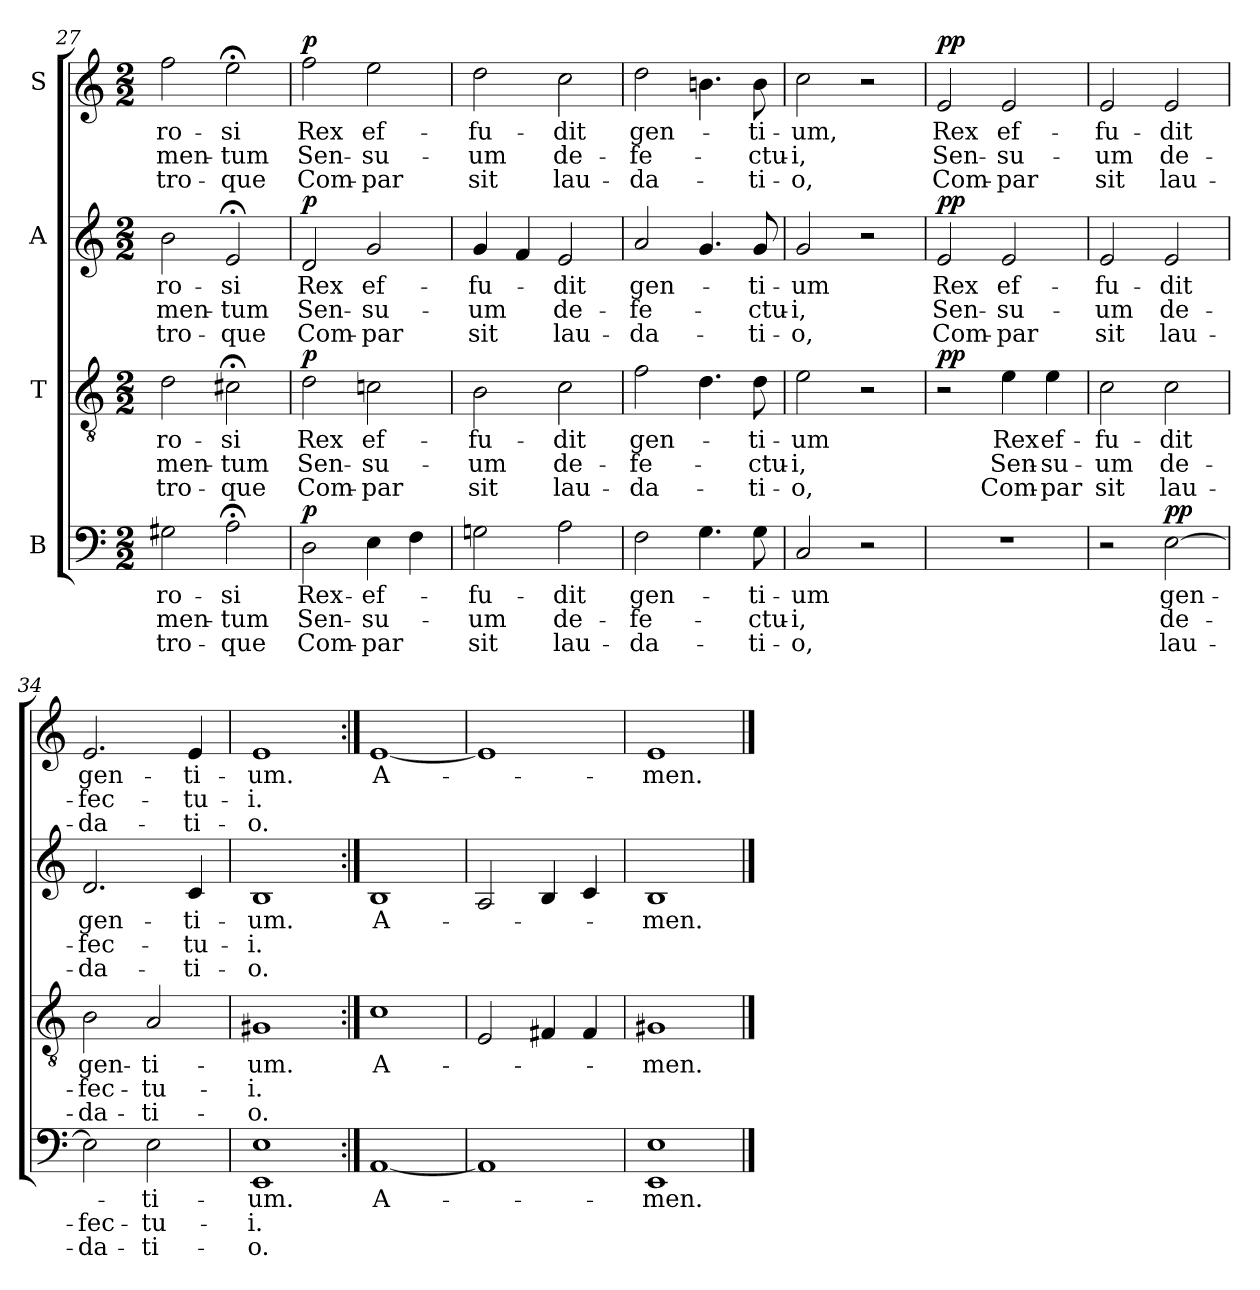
**kern	**text	**text	**text	**dynam	**kern	**text	**text	**text	**dynam	**kern	**text	**text	**text	**dynam	**kern	**text	**text	**text	**dynam
*part4	*part4	*part4	*part4	*part4	*part3	*part3	*part3	*part3	*part3	*part2	*part2	*part2	*part2	*part2	*part1	*part1	*part1	*part1	*part1
*staff4	*staff4	*staff4	*staff4	*staff4	*staff3	*staff3	*staff3	*staff3	*staff3	*staff2	*staff2	*staff2	*staff2	*staff2	*staff1	*staff1	*staff1	*staff1	*staff1
*I"B	*	*	*	*	*I"T	*	*	*	*	*I"A	*	*	*	*	*I"S	*	*	*	*
!!LO:PB:g=z
*clefF4	*	*	*	*	*clefGv2	*	*	*	*	*clefG2	*	*	*	*	*clefG2	*	*	*	*
*k[]	*	*	*	*	*k[]	*	*	*	*	*k[]	*	*	*	*	*k[]	*	*	*	*
*M2/2	*	*	*	*	*M2/2	*	*	*	*	*M2/2	*	*	*	*	*M2/2	*	*	*	*
=27	=27	=27	=27	=27	=27	=27	=27	=27	=27	=27	=27	=27	=27	=27	=27	=27	=27	=27	=27
!	!LO:LY:b	!LO:LY:b	!LO:LY:b	!	!	!LO:LY:b	!LO:LY:b	!LO:LY:b	!	!	!LO:LY:b	!LO:LY:b	!LO:LY:b	!	!	!LO:LY:b	!LO:LY:b	!LO:LY:b	!
2G#X\	-ro-	-men-	-tro-	.	2d\	-ro-	-men-	-tro-	.	2b\	-ro-	-men-	-tro-	.	2ff\	-ro-	-men-	-tro-	.
!	!LO:LY:b	!LO:LY:b	!LO:LY:b	!	!	!LO:LY:b	!LO:LY:b	!LO:LY:b	!	!	!LO:LY:b	!LO:LY:b	!LO:LY:b	!	!	!LO:LY:b	!LO:LY:b	!LO:LY:b	!
2A;<\	-si	-tum	-que	.	2c#X;<\	-si	-tum	-que	.	2e;</	-si	-tum	-que	.	2ee;<\	-si	-tum	-que	.
=28	=28	=28	=28	=28	=28	=28	=28	=28	=28	=28	=28	=28	=28	=28	=28	=28	=28	=28	=28
!	!LO:LY:b	!LO:LY:b	!LO:LY:b	!LO:DY:b	!	!LO:LY:b	!LO:LY:b	!LO:LY:b	!LO:DY:b	!	!LO:LY:b	!LO:LY:b	!LO:LY:b	!LO:DY:b	!	!LO:LY:b	!LO:LY:b	!LO:LY:b	!LO:DY:b
2D\	Rex-	Sen-	Com-	p	2d\	Rex	Sen-	Com-	p	2d/	Rex	Sen-	Com-	p	2ff\	Rex	Sen-	Com-	p
!	!LO:LY:b	!LO:LY:b	!LO:LY:b	!	!	!LO:LY:b	!LO:LY:b	!LO:LY:b	!	!	!LO:LY:b	!LO:LY:b	!LO:LY:b	!	!	!LO:LY:b	!LO:LY:b	!LO:LY:b	!
4E\	-ef-	-su-	-par	.	2cn\	ef-	-su-	-par	.	2g/	ef-	-su-	-par	.	2ee\	ef-	-su-	-par	.
4F\	.	.	.	.	.	.	.	.	.	.	.	.	.	.	.	.	.	.	.
=29	=29	=29	=29	=29	=29	=29	=29	=29	=29	=29	=29	=29	=29	=29	=29	=29	=29	=29	=29
!	!LO:LY:b	!LO:LY:b	!LO:LY:b	!	!	!LO:LY:b	!LO:LY:b	!LO:LY:b	!	!	!LO:LY:b	!LO:LY:b	!LO:LY:b	!	!	!LO:LY:b	!LO:LY:b	!LO:LY:b	!
2Gn\	-fu-	-um	sit	.	2B\	-fu-	-um	sit	.	4g/	-fu-	-um	sit	.	2dd\	-fu-	-um	sit	.
.	.	.	.	.	.	.	.	.	.	4f/	.	.	.	.	.	.	.	.	.
!	!LO:LY:b	!LO:LY:b	!LO:LY:b	!	!	!LO:LY:b	!LO:LY:b	!LO:LY:b	!	!	!LO:LY:b	!LO:LY:b	!LO:LY:b	!	!	!LO:LY:b	!LO:LY:b	!LO:LY:b	!
2A\	-dit	de-	lau-	.	2c\	-dit	de-	lau-	.	2e/	-dit	de-	lau-	.	2cc\	-dit	de-	lau-	.
=30	=30	=30	=30	=30	=30	=30	=30	=30	=30	=30	=30	=30	=30	=30	=30	=30	=30	=30	=30
!	!LO:LY:b	!LO:LY:b	!LO:LY:b	!	!	!LO:LY:b	!LO:LY:b	!LO:LY:b	!	!	!LO:LY:b	!LO:LY:b	!LO:LY:b	!	!	!LO:LY:b	!LO:LY:b	!LO:LY:b	!
2F\	gen-	-fe-	-da-	.	2f\	gen-	-fe-	-da-	.	2a/	gen-	-fe-	-da-	.	2dd\	gen-	-fe-	-da-	.
4.G\	.	.	.	.	4.d\	.	.	.	.	4.g/	.	.	.	.	4.bn\	.	.	.	.
!	!LO:LY:b	!LO:LY:b	!LO:LY:b	!	!	!LO:LY:b	!LO:LY:b	!LO:LY:b	!	!	!LO:LY:b	!LO:LY:b	!LO:LY:b	!	!	!LO:LY:b	!LO:LY:b	!LO:LY:b	!
8G\	-ti-	-ctu-	-ti-	.	8d\	-ti-	-ctu-	-ti-	.	8g/	-ti-	-ctu-	-ti-	.	8b\	-ti-	-ctu-	-ti-	.
=31	=31	=31	=31	=31	=31	=31	=31	=31	=31	=31	=31	=31	=31	=31	=31	=31	=31	=31	=31
!	!LO:LY:b	!LO:LY:b	!LO:LY:b	!	!	!LO:LY:b	!LO:LY:b	!LO:LY:b	!	!	!LO:LY:b	!LO:LY:b	!LO:LY:b	!	!	!LO:LY:b	!LO:LY:b	!LO:LY:b	!
2C/	-um	-i,	-o,	.	2e\	-um	-i,	-o,	.	2g/	-um	-i,	-o,	.	2cc\	-um,	-i,	-o,	.
2r	.	.	.	.	2r	.	.	.	.	2r	.	.	.	.	2r	.	.	.	.
=32	=32	=32	=32	=32	=32	=32	=32	=32	=32	=32	=32	=32	=32	=32	=32	=32	=32	=32	=32
!	!	!	!	!	!	!	!	!	!LO:DY:b	!	!LO:LY:b	!LO:LY:b	!LO:LY:b	!LO:DY:b	!	!LO:LY:b	!LO:LY:b	!LO:LY:b	!LO:DY:b
1r	.	.	.	.	2r	.	.	.	pp	2e/	Rex	Sen-	Com-	pp	2e/	Rex	Sen-	Com-	pp
!	!	!	!	!	!	!LO:LY:b	!LO:LY:b	!LO:LY:b	!	!	!LO:LY:b	!LO:LY:b	!LO:LY:b	!	!	!LO:LY:b	!LO:LY:b	!LO:LY:b	!
.	.	.	.	.	4e\	Rex	Sen-	Com-	.	2e/	ef-	-su-	-par	.	2e/	ef-	-su-	-par	.
!	!	!	!	!	!	!LO:LY:b	!LO:LY:b	!LO:LY:b	!	!	!	!	!	!	!	!	!	!	!
.	.	.	.	.	4e\	ef-	-su-	-par	.	.	.	.	.	.	.	.	.	.	.
=33	=33	=33	=33	=33	=33	=33	=33	=33	=33	=33	=33	=33	=33	=33	=33	=33	=33	=33	=33
!	!	!	!	!	!	!LO:LY:b	!LO:LY:b	!LO:LY:b	!	!	!LO:LY:b	!LO:LY:b	!LO:LY:b	!	!	!LO:LY:b	!LO:LY:b	!LO:LY:b	!
2r	.	.	.	.	2c\	-fu-	-um	sit	.	2e/	-fu-	-um	sit	.	2e/	-fu-	-um	sit	.
!	!LO:LY:b	!LO:LY:b	!LO:LY:b	!LO:DY:b	!	!LO:LY:b	!LO:LY:b	!LO:LY:b	!	!	!LO:LY:b	!LO:LY:b	!LO:LY:b	!	!	!LO:LY:b	!LO:LY:b	!LO:LY:b	!
[2E\	gen-	de-	lau-	pp	2c\	-dit	de-	lau-	.	2e/	-dit	de-	lau-	.	2e/	-dit	de-	lau-	.
=34	=34	=34	=34	=34	=34	=34	=34	=34	=34	=34	=34	=34	=34	=34	=34	=34	=34	=34	=34
!	!	!LO:LY:b	!LO:LY:b	!	!	!LO:LY:b	!LO:LY:b	!LO:LY:b	!	!	!LO:LY:b	!LO:LY:b	!LO:LY:b	!	!	!LO:LY:b	!LO:LY:b	!LO:LY:b	!
2E\]	.	-fec-	-da-	.	2B\	gen-	-fec-	-da-	.	2.d/	gen-	-fec-	-da-	.	2.e/	gen-	-fec-	-da-	.
!	!LO:LY:b	!LO:LY:b	!LO:LY:b	!	!	!LO:LY:b	!LO:LY:b	!LO:LY:b	!	!	!	!	!	!	!	!	!	!	!
2E\	-ti-	-tu-	-ti-	.	2A/	-ti-	-tu-	-ti-	.	.	.	.	.	.	.	.	.	.	.
!	!	!	!	!	!	!	!	!	!	!	!LO:LY:b	!LO:LY:b	!LO:LY:b	!	!	!LO:LY:b	!LO:LY:b	!LO:LY:b	!
.	.	.	.	.	.	.	.	.	.	4c/	-ti-	-tu-	-ti-	.	4e/	-ti-	-tu-	-ti-	.
=35	=35	=35	=35	=35	=35	=35	=35	=35	=35	=35	=35	=35	=35	=35	=35	=35	=35	=35	=35
!	!LO:LY:b	!LO:LY:b	!LO:LY:b	!	!	!LO:LY:b	!LO:LY:b	!LO:LY:b	!	!	!LO:LY:b	!LO:LY:b	!LO:LY:b	!	!	!LO:LY:b	!LO:LY:b	!LO:LY:b	!
1EE 1E	-um.	-i.	-o.	.	1G#X	-um.	-i.	-o.	.	1B	-um.	-i.	-o.	.	1e	-um.	-i.	-o.	.
=36:|!	=36:|!	=36:|!	=36:|!	=36:|!	=36:|!	=36:|!	=36:|!	=36:|!	=36:|!	=36:|!	=36:|!	=36:|!	=36:|!	=36:|!	=36:|!	=36:|!	=36:|!	=36:|!	=36:|!
!	!LO:LY:b	!	!	!	!	!LO:LY:b	!	!	!	!	!LO:LY:b	!	!	!	!	!LO:LY:b	!	!	!
[1AA	A-	.	.	.	1c	A-	.	.	.	1B	A-	.	.	.	[1e	A-	.	.	.
=37	=37	=37	=37	=37	=37	=37	=37	=37	=37	=37	=37	=37	=37	=37	=37	=37	=37	=37	=37
1AA]	.	.	.	.	2E/	.	.	.	.	2A/	.	.	.	.	1e]	.	.	.	.
.	.	.	.	.	4F#X/	.	.	.	.	4B/	.	.	.	.	.	.	.	.	.
.	.	.	.	.	4F#/	.	.	.	.	4c/	.	.	.	.	.	.	.	.	.
=38	=38	=38	=38	=38	=38	=38	=38	=38	=38	=38	=38	=38	=38	=38	=38	=38	=38	=38	=38
!	!LO:LY:b	!	!	!	!	!LO:LY:b	!	!	!	!	!LO:LY:b	!	!	!	!	!LO:LY:b	!	!	!
1EE 1E	-men.	.	.	.	1G#X	-men.	.	.	.	1B	-men.	.	.	.	1e	-men.	.	.	.
==	==	==	==	==	==	==	==	==	==	==	==	==	==	==	==	==	==	==	==
*-	*-	*-	*-	*-	*-	*-	*-	*-	*-	*-	*-	*-	*-	*-	*-	*-	*-	*-	*-
